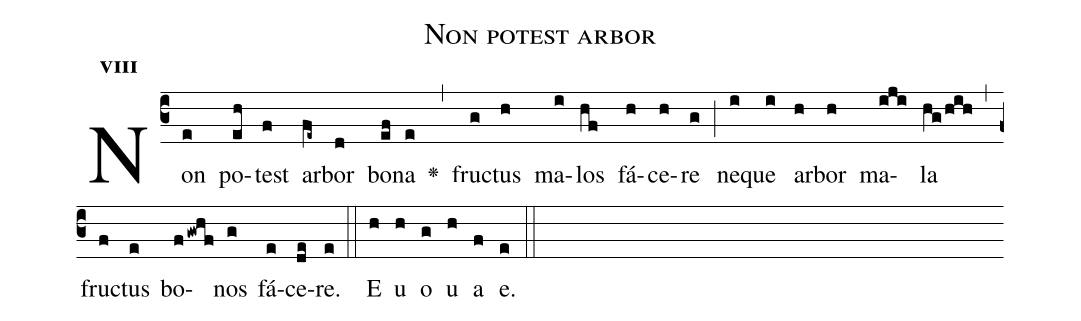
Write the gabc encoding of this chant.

name:Non potest arbor;
office-part:Antiphona;
mode:8;
%%
initial-style: 1;
name: Non potest arbor;
book: Antiphonae & Responsoria/Tomus IV, p. 135;
occasion: Dominica VIII per Annum;
office-part: Vesperae Ant Mc;
annotation: 8g;
centering-scheme: english;
font: OFLSortsMillGoudy;
height: 11;
width: 4.5;
%%
(c3)Non(e) po(eh)test(f) ar(fe~)bor(d) bo(ef)na(e) <v>\greheightstar</v>(,) fru(g)ctus(h) ma(i)los(hf) fá(h)ce(h)re(g) (;) ne(i)que(i) ar(h)bor(h) ma(iji)la(hg/hih) (,) fru(f)ctus(e) bo(fgwhf)nos(g) fá(e)ce(de)re.(e) (::) E(h) u(h) o(g) u(h) a(f) e.(e) (::)
